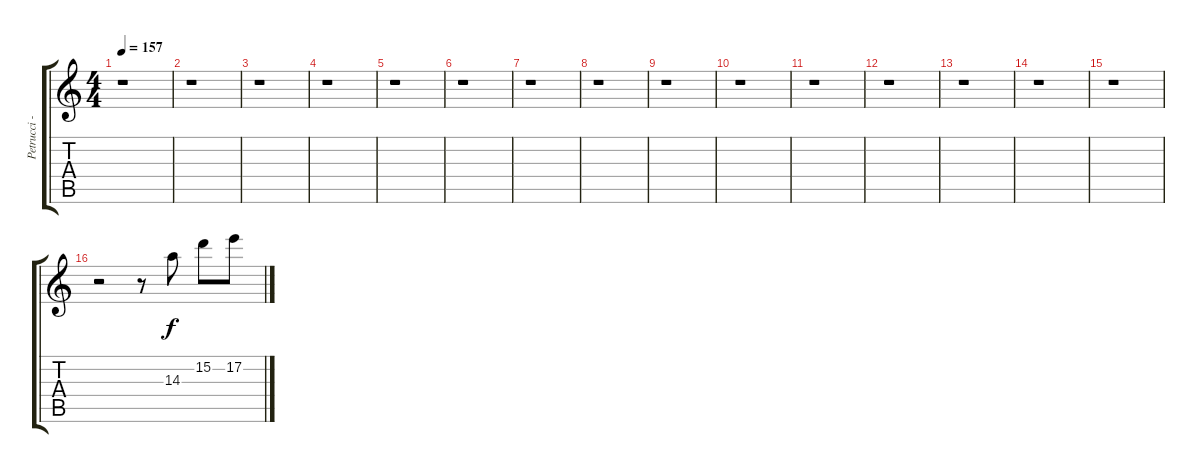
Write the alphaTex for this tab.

\track ("Petrucci -  SoloGuitar" "Petrucci -") {instrument distortionguitar}
\staff {score tabs}
\tuning (E4 B3 G3 D3 A2 E2) {hide}
\ts (4 4)
\tempo 157
\clef g2
\ks c
r.1{dy f} |
r.1 |
r.1 |
r.1 |
r.1 |
r.1 |
r.1 |
r.1 |
r.1 |
r.1 |
r.1 |
r.1 |
r.1 |
r.1 |
r.1 |
r.2 r.8 14.3.8 15.2.8 17.2.8
